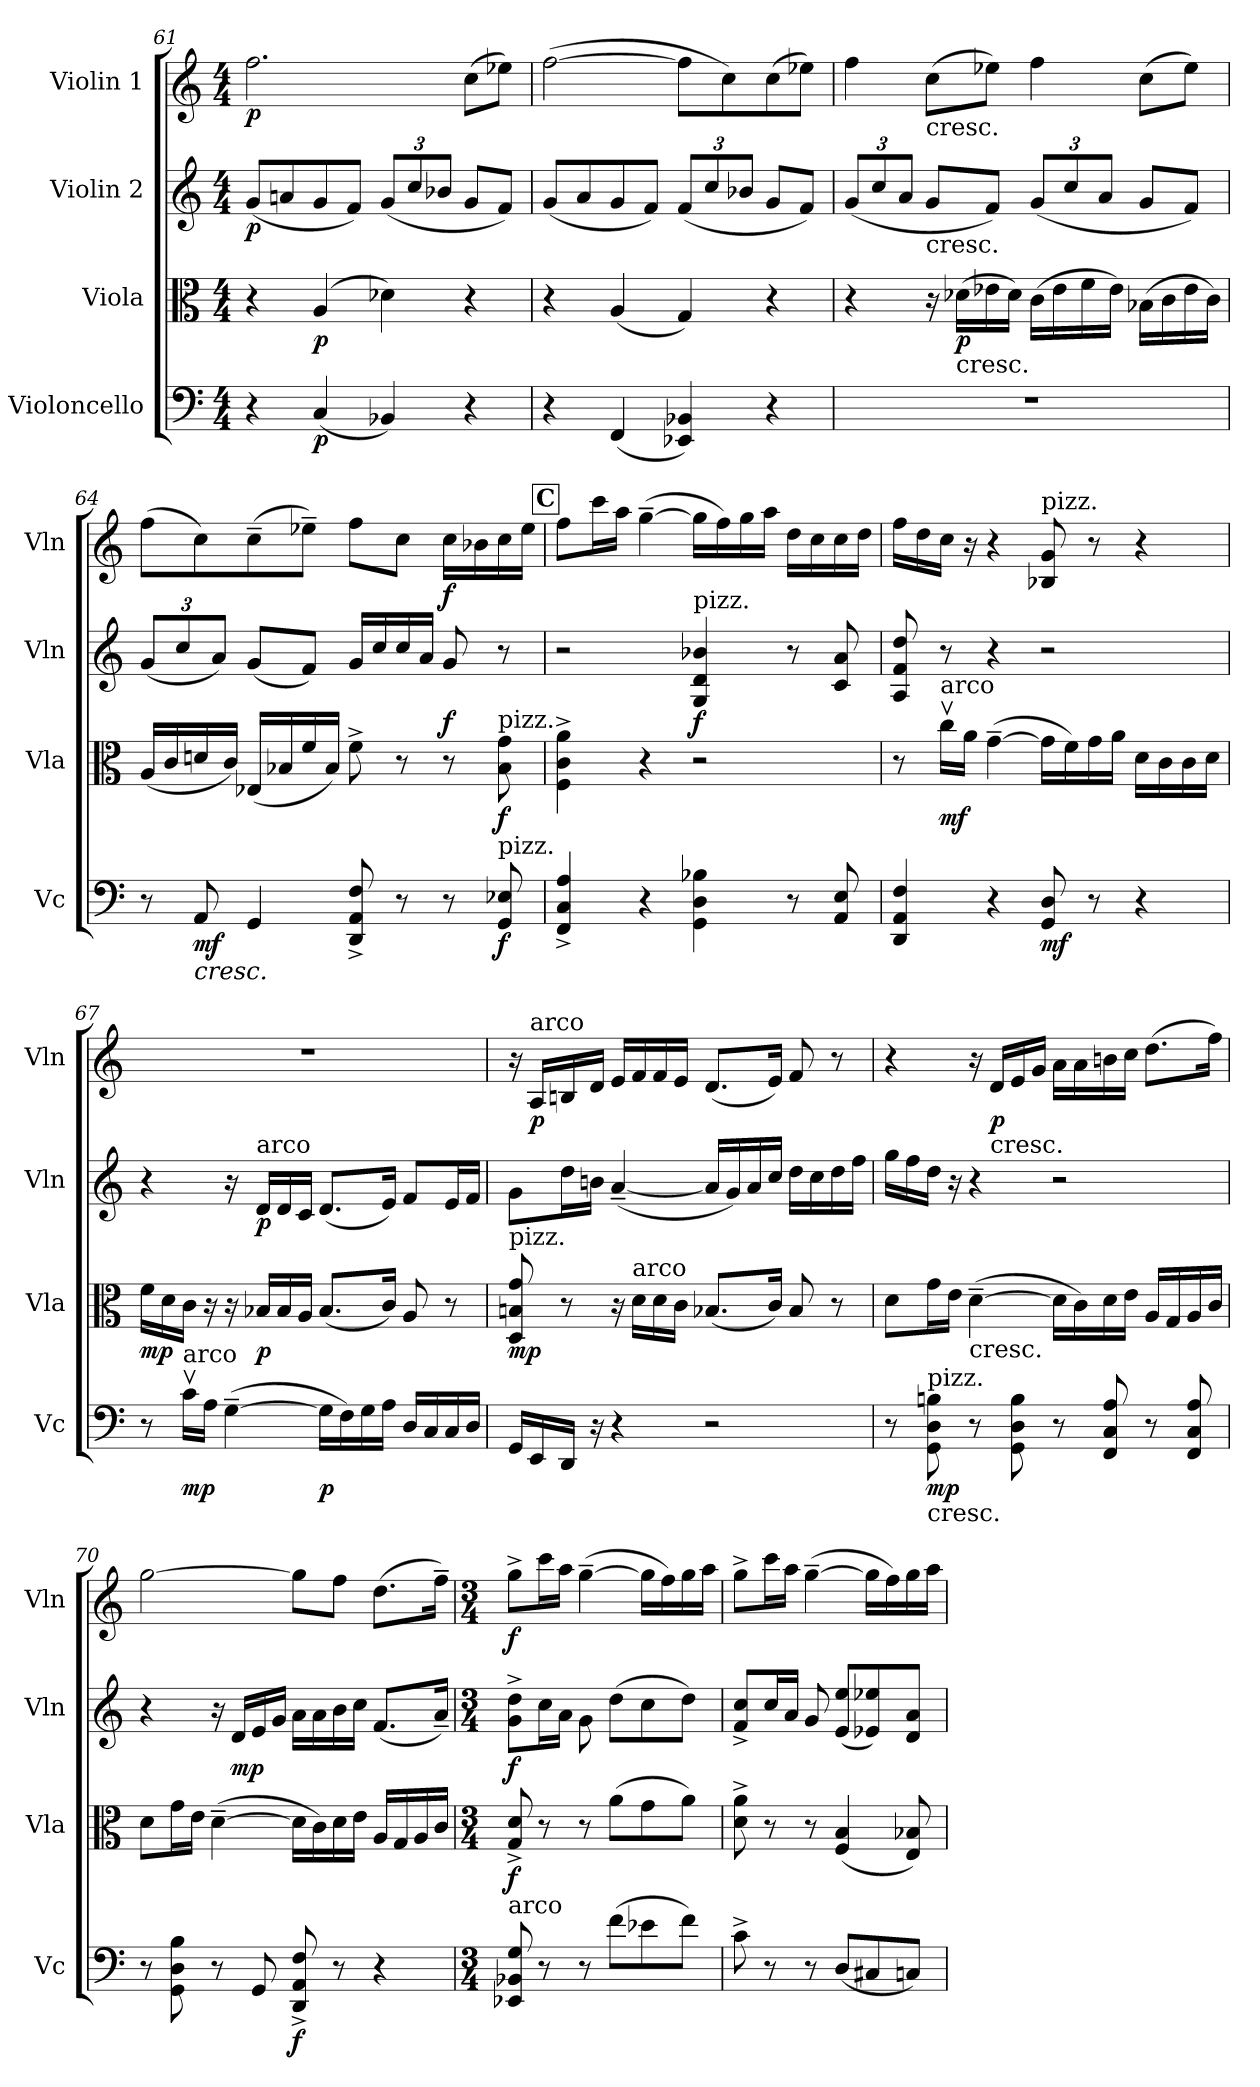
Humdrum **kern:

**kern	**dynam	**kern	**dynam	**kern	**dynam	**kern	**dynam
*part4	*part4	*part3	*part3	*part2	*part2	*part1	*part1
*staff4	*staff4	*staff3	*staff3	*staff2	*staff2	*staff1	*staff1
*I"Violoncello	*	*I"Viola	*	*I"Violin 2	*	*I"Violin 1	*
*I'Vc	*	*I'Vla	*	*I'Vln	*	*I'Vln	*
*clefF4	*	*clefC3	*	*clefG2	*	*clefG2	*
*k[]	*	*k[]	*	*k[]	*	*k[]	*
*M4/4	*	*M4/4	*	*M4/4	*	*M4/4	*
=61	=61	=61	=61	=61	=61	=61	=61
!	!	!	!	!	!LO:DY:b	!	!LO:DY:b
4r	.	4r	.	(<8g/L	p	2.ff\	p
.	.	.	.	8an/	.	.	.
!	!LO:DY:b	!	!LO:DY:b	!	!	!	!
(<4C/	p	(>4A/	p	8g/	.	.	.
.	.	.	.	8f/J)	.	.	.
*	*	*	*	*Xbrackettup	*	*	*
4BB-X/)	.	4d-X\)	.	(<12g/L	.	.	.
.	.	.	.	12cc/	.	.	.
.	.	.	.	12b-X/J	.	.	.
4r	.	4r	.	8g/L	.	(>8cc\L	.
.	.	.	.	8f/J)	.	8ee-X\J)	.
=62	=62	=62	=62	=62	=62	=62	=62
4r	.	4r	.	(<8g/L	.	(>[2ff\	.
.	.	.	.	8a/	.	.	.
(<4FF/	.	(<4A/	.	8g/	.	.	.
.	.	.	.	8f/J)	.	.	.
4EE-X/ 4BB-X/)	.	4G/)	.	(<12f/L	.	8ff\L]	.
.	.	.	.	12cc/	.	.	.
.	.	.	.	.	.	8cc\)	.
.	.	.	.	12b-X/J	.	.	.
4r	.	4r	.	8g/L	.	(>8cc\	.
.	.	.	.	8f/J)	.	8ee-X\J)	.
=63	=63	=63	=63	=63	=63	=63	=63
1r	.	4r	.	(<12g/L	.	4ff\	.
.	.	.	.	12cc/	.	.	.
.	.	.	.	12a/J	.	.	.
!	!	!	!	!	!	!LO:TX:b:t=cresc.	!
!	!	!	!	!LO:TX:b:t=cresc.	!	!	!
.	.	16r	.	8g/L	.	(>8cc\L	.
!	!	!LO:TX:b:t=cresc.	!	!	!	!	!
!	!	!	!LO:DY:b	!	!	!	!
.	.	(>16d-X\LL	p	.	.	.	.
.	.	16e-X\	.	8f/J)	.	8ee-X\J)	.
.	.	16d-\JJ)	.	.	.	.	.
.	.	(>16c\LL	.	(<12g/L	.	4ff\	.
.	.	16e-\	.	.	.	.	.
.	.	.	.	12cc/	.	.	.
.	.	16f\	.	.	.	.	.
.	.	.	.	12a/J	.	.	.
.	.	16e-\JJ)	.	.	.	.	.
.	.	(>16B-X\LL	.	8g/L	.	(>8cc\L	.
.	.	16c\	.	.	.	.	.
.	.	16e-\	.	8f/J)	.	8ee-\J)	.
.	.	16c\JJ)	.	.	.	.	.
=64	=64	=64	=64	=64	=64	=64	=64
8r	.	(<16A/LL	.	(<12g/L	.	(>8ff\L	.
.	.	16c/	.	.	.	.	.
.	.	.	.	12cc/	.	.	.
!	!LO:HP:b	!	!	!	!	!	!
!	!LO:DY:n=1:b	!	!	!	!	!	!
8AA/	< mf	16dn/	.	.	.	8cc\)	.
.	.	.	.	12a/J)	.	.	.
.	.	16c/JJ)	.	.	.	.	.
4GG/	.	(<16E-X/LL	.	(<8g/L	.	(>8cc~\	.
.	.	16B-X/	.	.	.	.	.
.	.	16f/	.	8f/J)	.	8ee-X~\J)	.
.	.	16B-/JJ)	.	.	.	.	.
8DD/^ 8AA/^ 8F/^	.	8f^\	.	16g/LL	.	8ff\L	.
.	.	.	.	16cc/	.	.	.
8r	.	8r	.	16cc/	.	8cc\J	.
.	.	.	.	16a/JJ	.	.	.
!	!	!	!	!	!LO:DY:b	!	!LO:DY:b
8r	.	8r	.	8g/	f	16cc\LL	f
.	.	.	.	.	.	16b-X\	.
!	!	!LO:TX:a:t=pizz.	!	!	!	!	!
!LO:TX:a:t=pizz.	!	!	!	!	!	!	!
!	!LO:DY:n=2:b	!	!LO:DY:b	!	!	!	!
8GG/ 8E-X/	f	8B-\ 8g\	f	8r	.	16cc\	.
.	.	.	.	.	.	16ee-\JJ	.
!!LO:REH:place=s1:a:B:fs=14:t=C
=65	=65	=65	=65	=65	=65	=65	=65
4FF/^ 4C/^ 4A/^	.	4F\^ 4c\^ 4a\^	.	2r	.	8ff\L	.
.	.	.	.	.	.	16ccc\L	.
.	.	.	.	.	.	16aa\JJ	.
4r	.	4r	.	.	.	(>[4gg~\	.
!	!	!	!	!LO:TX:a:t=pizz.	!	!	!
!	!	!	!	!	!LO:DY:b	!	!
4GG\ 4D\ 4B-X\	.	2r	.	4G/ 4d/ 4b-X/	f	16gg\LL]	.
.	.	.	.	.	.	16ff\)	.
.	.	.	.	.	.	16gg\	.
.	.	.	.	.	.	16aa\JJ	.
8r	.	.	.	8r	.	16dd\LL	.
.	.	.	.	.	.	16cc\	.
8AA/ 8E/	.	.	.	8c/ 8a/	.	16cc\	.
.	.	.	.	.	.	16dd\JJ	.
=66	=66	=66	=66	=66	=66	=66	=66
4DD/ 4AA/ 4F/	.	8r	.	8A/ 8f/ 8dd/	.	16ff\LL	.
.	.	.	.	.	.	16dd\	.
!	!	!LO:TX:a:t=arco	!	!	!	!	!
!	!	!	!LO:DY:b	!	!	!	!
.	.	16ccv\LL	mf	8r	.	16cc\JJ	.
.	.	16a\JJ	.	.	.	16r	.
4r	.	(>[4g~\	.	4r	.	4r	.
!	!	!	!	!	!	!LO:TX:a:t=pizz.	!
!	!LO:DY:b	!	!	!	!	!	!
8GG/ 8D/	mf	16g\LL]	.	2r	.	8B-X/ 8g/	.
.	.	16f\)	.	.	.	.	.
8r	.	16g\	.	.	.	8r	.
.	.	16a\JJ	.	.	.	.	.
4r	.	16d\LL	.	.	.	4r	.
.	.	16c\	.	.	.	.	.
.	.	16c\	.	.	.	.	.
.	.	16d\JJ	.	.	.	.	.
=67	=67	=67	=67	=67	=67	=67	=67
!	!	!	!LO:DY:b	!	!	!	!
8r	.	16f\LL	mp	4r	.	1r	.
.	.	16d\	.	.	.	.	.
!LO:TX:a:t=arco	!	!	!	!	!	!	!
!	!LO:DY:b	!	!	!	!	!	!
16cv\LL	mp	16c\JJ	.	.	.	.	.
16A\JJ	.	16r	.	.	.	.	.
(>[4G~\	.	16r	.	16r	.	.	.
!	!	!	!	!LO:TX:a:t=arco	!	!	!
!	!	!	!LO:DY:b	!	!LO:DY:b	!	!
.	.	16B-X/LL	p	16d/LL	p	.	.
.	.	16B-/	.	16d/	.	.	.
.	.	16A/JJ	.	16c/JJ	.	.	.
!	!LO:DY:n=1:b	!	!	!	!	!	!
16G\LL]	[ p	(<8.B-/L	.	(<8.d/L	.	.	.
16F\)	.	.	.	.	.	.	.
16G\	.	.	.	.	.	.	.
16A\JJ	.	16c/Jk)	.	16e/Jk)	.	.	.
16D/LL	.	8A/	.	8f/L	.	.	.
16C/	.	.	.	.	.	.	.
16C/	.	8r	.	16e/L	.	.	.
16D/JJ	.	.	.	16f/JJ	.	.	.
=68	=68	=68	=68	=68	=68	=68	=68
!	!	!LO:TX:a:t=pizz.	!	!	!	!	!
!	!	!	!LO:DY:b	!	!	!	!
16GG/LL	.	8D/ 8Bn/ 8g/	mp	8g\L	.	16r	.
!	!	!	!	!	!	!LO:TX:a:t=arco	!
!	!	!	!	!	!	!	!LO:DY:b
16EE/	.	.	.	.	.	16A/LL	p
16DD/JJ	.	8r	.	16dd\L	.	16Bn/	.
16r	.	.	.	16bn\JJ	.	16d/JJ	.
4r	.	16r	.	(<[4a~/	.	16e/LL	.
!	!	!LO:TX:a:t=arco	!	!	!	!	!
.	.	16d\LL	.	.	.	16f/	.
.	.	16d\	.	.	.	16f/	.
.	.	16c\JJ	.	.	.	16e/JJ	.
2r	.	(<8.B-X/L	.	16a/LL]	.	(<8.d/L	.
.	.	.	.	16g/)	.	.	.
.	.	.	.	16a/	.	.	.
.	.	16c/Jk)	.	16cc/JJ	.	16e/Jk)	.
.	.	8B-/	.	16dd\LL	.	8f/	.
.	.	.	.	16cc\	.	.	.
.	.	8r	.	16dd\	.	8r	.
.	.	.	.	16ff\JJ	.	.	.
=69	=69	=69	=69	=69	=69	=69	=69
8r	.	8d\L	.	16gg\LL	.	4r	.
.	.	.	.	16ff\	.	.	.
!LO:TX:a:t=pizz.	!	!	!	!	!	!	!
!LO:TX:b:t=cresc.	!	!	!	!	!	!	!
!	!LO:DY:b	!	!	!	!	!	!
8GG\ 8D\ 8Bn\	mp	16g\L	.	16dd\JJ	.	.	.
.	.	16e\JJ	.	16r	.	.	.
!	!	!LO:TX:b:t=cresc.	!	!	!	!	!
8r	.	(>[4d~\	.	4r	.	16r	.
!	!	!	!	!	!	!LO:TX:b:t=cresc.	!
!	!	!	!	!	!	!	!LO:DY:b
.	.	.	.	.	.	16d/LL	p
8GG\ 8D\ 8B\	.	.	.	.	.	16e/	.
.	.	.	.	.	.	16g/JJ	.
8r	.	16d\LL]	.	2r	.	16a\LL	.
.	.	16c\)	.	.	.	16a\	.
8FF/ 8C/ 8A/	.	16d\	.	.	.	16bn\	.
.	.	16e\JJ	.	.	.	16cc\JJ	.
8r	.	16A/LL	.	.	.	(>8.dd\L	.
.	.	16G/	.	.	.	.	.
8FF/ 8C/ 8A/	.	16A/	.	.	.	.	.
.	.	16c/JJ	.	.	.	16ff\Jk)	.
=70	=70	=70	=70	=70	=70	=70	=70
8r	.	8d\L	.	4r	.	[2gg\	.
8GG\ 8D\ 8B\	.	16g\L	.	.	.	.	.
.	.	16e\JJ	.	.	.	.	.
8r	.	(>[4d~\	.	16r	.	.	.
!	!	!	!	!	!LO:DY:b	!	!
.	.	.	.	16d/LL	mp	.	.
8GG/	.	.	.	16e/	.	.	.
.	.	.	.	16g/JJ	.	.	.
!	!LO:DY:b	!	!	!	!	!	!
8DD/^ 8AA/^ 8F/^	f	16d\LL]	.	16a\LL	.	8gg\L]	.
.	.	16c\)	.	16a\	.	.	.
8r	.	16d\	.	16b\	.	8ff\J	.
.	.	16e\JJ	.	16cc\JJ	.	.	.
4r	.	16A/LL	.	(<8.f/L	.	(>8.dd\L	.
.	.	16G/	.	.	.	.	.
.	.	16A/	.	.	.	.	.
.	.	16c/JJ	.	16a~/Jk)	.	16ff~\Jk)	.
=71	=71	=71	=71	=71	=71	=71	=71
*M3/4	*	*M3/4	*	*M3/4	*	*M3/4	*
!LO:TX:a:t=arco	!	!	!	!	!	!	!
!	!	!	!LO:DY:b	!	!LO:DY:b	!	!LO:DY:b
8EE-X/ 8BB-X/ 8G/	.	8G/^ 8d/^	f	8g\^ 8dd\^L	f	8gg^\L	f
8r	.	8r	.	16cc\L	.	16ccc\L	.
.	.	.	.	16a\JJ	.	16aa\JJ	.
8r	.	8r	.	8g\	.	(>[4gg~\	.
(>8f\L	.	(>8a\L	.	(>8dd\L	.	.	.
8e-X\	.	8g\	.	8cc\	.	16gg\LL]	.
.	.	.	.	.	.	16ff\)	.
8f\J)	.	8a\J)	.	8dd\J)	.	16gg\	.
.	.	.	.	.	.	16aa\JJ	.
=72	=72	=72	=72	=72	=72	=72	=72
8c^\	.	8d\^ 8a\^	.	8f/^ 8cc/^L	.	8gg^\L	.
8r	.	8r	.	16cc/L	.	16ccc\L	.
.	.	.	.	16a/JJ	.	16aa\JJ	.
8r	.	8r	.	8g/	.	(>[4gg~\	.
(<8D/L	.	(<4F/ 4B/	.	(<8e/ 8ee/L	.	.	.
8C#X/	.	.	.	8e-X/ 8ee-X/)	.	16gg\LL]	.
.	.	.	.	.	.	16ff\)	.
8Cn/J)	.	8E/ 8B-X/)	.	8d/ 8a/J	.	16gg\	.
.	.	.	.	.	.	16aa\JJ	.
=	=	=	=	=	=	=	=
*-	*-	*-	*-	*-	*-	*-	*-
